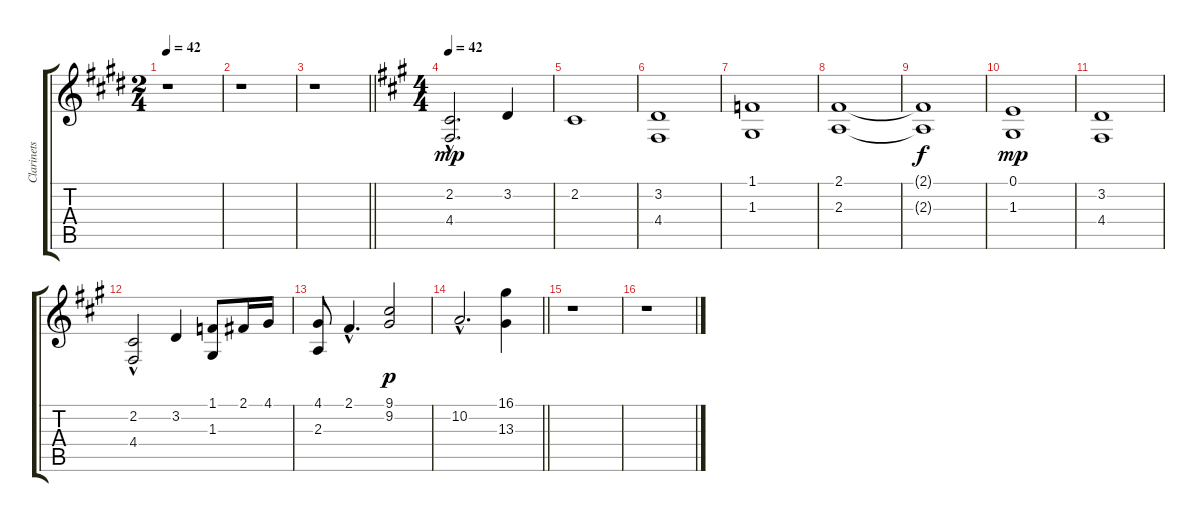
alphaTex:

\track ("Clarinets" "Clarinets") {instrument clarinet}
\staff {score tabs}
\tuning (E4 B3 G3 D3 A2 E2) {hide}
\ts (2 4)
\tempo 42
\clef g2
\ks e
r.1{dy mp} |
r.1 |
\barLineRight lightlight
r.1 |
\ts (4 4)
\tempo 42
\ks a
(2.2{hac} 4.4).2{d} 3.2.4 |
2.2.1 |
(3.2 4.4).1 |
(1.1 1.3).1 |
(2.1 2.3).1 |
(2.1{t} 2.3{t}).1{dy f} |
(0.1 1.3).1{dy mp} |
(3.2 4.4).1 |
(2.2 4.4{hac}).2 3.2.4 (1.1 1.3).8 2.1.16 4.1.16 |
(4.1 2.3).8 2.1{hac}.4{d} (9.1 9.2).2{dy p} |
\barLineRight lightlight
10.2{hac}.2{d} (16.1 13.3).4 |
r.1 |
r.1
